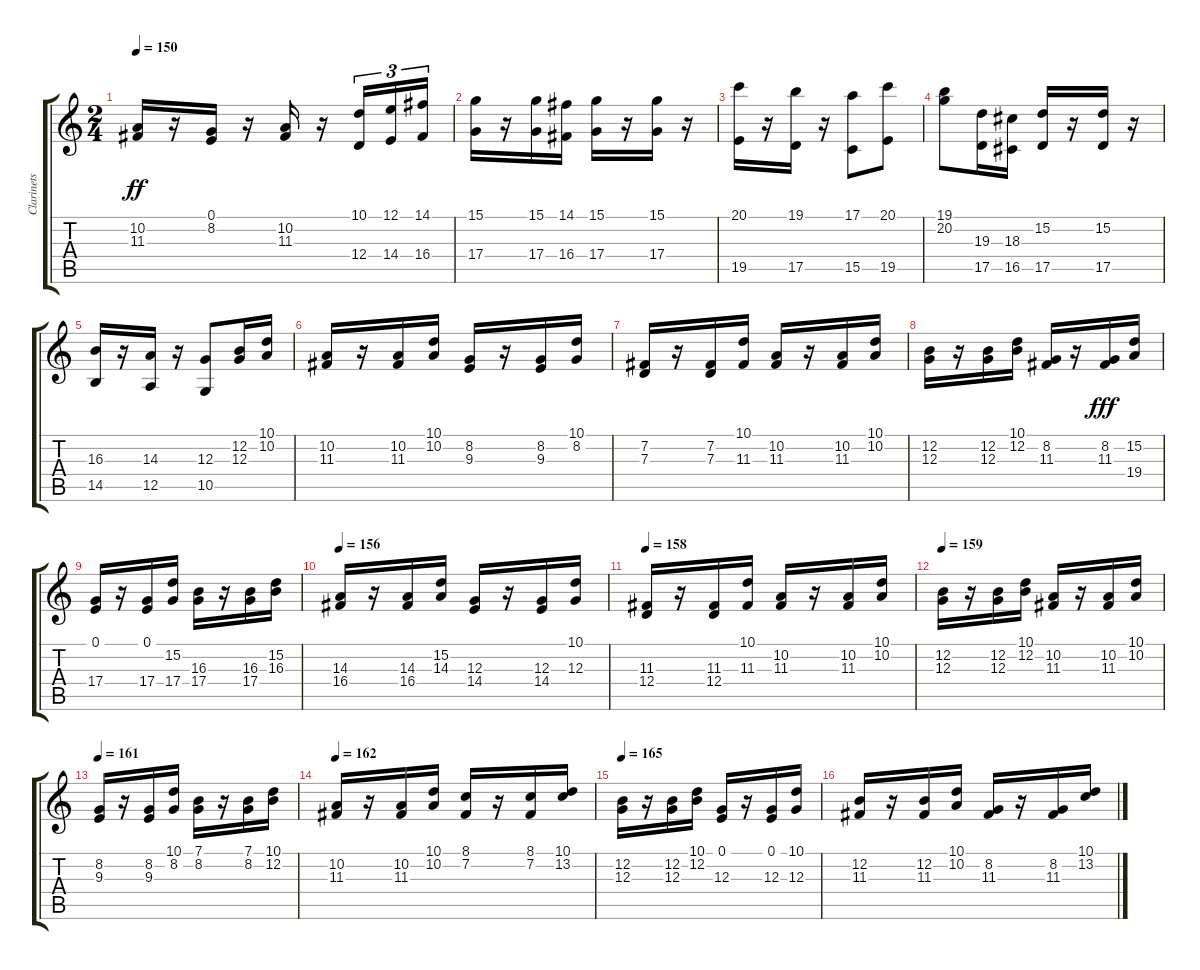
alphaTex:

\track ("Clarinets" "Clarinets") {instrument clarinet}
\staff {score tabs}
\tuning (E4 B3 G3 D3 A2 E2) {hide}
\ts (2 4)
\tempo 150
\clef g2
\ks c
(10.2 11.3).16{dy ff} r.16 (0.1 8.2).16 r.16 (10.2 11.3).16 r.16 (10.1 12.4).16{tu (3 2)} (12.1 14.4).16{tu (3 2)} (14.1 16.4).16{tu (3 2)} |
(15.1 17.4).16 r.16 (15.1 17.4).16 (14.1 16.4).16 (15.1 17.4).16 r.16 (15.1 17.4).16 r.16 |
(20.1 19.5).16 r.16 (19.1 17.5).16 r.16 (17.1 15.5).8 (20.1 19.5).8 |
(19.1 20.2).8 (19.3 17.5).16 (18.3 16.5).16 (15.2 17.5).16 r.16 (15.2 17.5).16 r.16 |
(16.3 14.5).16 r.16 (14.3 12.5).16 r.16 (12.3 10.5).8 (12.2 12.3).16 (10.1 10.2).16 |
(10.2 11.3).16 r.16 (10.2 11.3).16 (10.1 10.2).16 (8.2 9.3).16 r.16 (8.2 9.3).16 (10.1 8.2).16 |
(7.2 7.3).16 r.16 (7.2 7.3).16 (10.1 11.3).16 (10.2 11.3).16 r.16 (10.2 11.3).16 (10.1 10.2).16 |
(12.2 12.3).16 r.16 (12.2 12.3).16 (10.1 12.2).16 (8.2 11.3).16 r.16 (8.2 11.3).16{dy fff} (15.2 19.4).16 |
(0.1 17.4).16 r.16 (0.1 17.4).16 (15.2 17.4).16 (16.3 17.4).16 r.16 (16.3 17.4).16 (15.2 16.3).16 |
\tempo 156
(14.3 16.4).16 r.16 (14.3 16.4).16 (15.2 14.3).16 (12.3 14.4).16 r.16 (12.3 14.4).16 (10.1 12.3).16 |
\tempo 158
(11.3 12.4).16 r.16 (11.3 12.4).16 (10.1 11.3).16 (10.2 11.3).16 r.16 (10.2 11.3).16 (10.1 10.2).16 |
\tempo 159
(12.2 12.3).16 r.16 (12.2 12.3).16 (10.1 12.2).16 (10.2 11.3).16 r.16 (10.2 11.3).16 (10.1 10.2).16 |
\tempo 161
(8.2 9.3).16 r.16 (8.2 9.3).16 (10.1 8.2).16 (7.1 8.2).16 r.16 (7.1 8.2).16 (10.1 12.2).16 |
\tempo 162
(10.2 11.3).16 r.16 (10.2 11.3).16 (10.1 10.2).16 (8.1 7.2).16 r.16 (8.1 7.2).16 (10.1 13.2).16 |
\tempo 165
(12.2 12.3).16 r.16 (12.2 12.3).16 (10.1 12.2).16 (0.1 12.3).16 r.16 (0.1 12.3).16 (10.1 12.3).16 |
(12.2 11.3).16 r.16 (12.2 11.3).16 (10.1 10.2).16 (8.2 11.3).16 r.16 (8.2 11.3).16 (10.1 13.2).16
